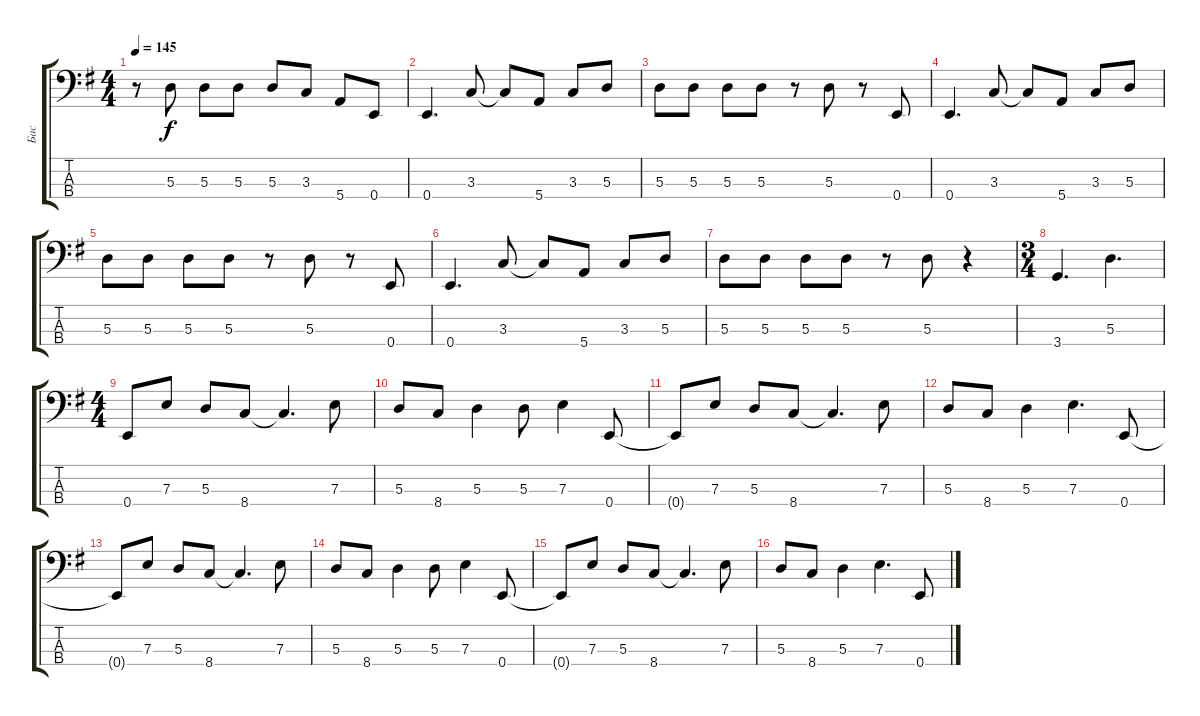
\track ("Бас" "Бас") {instrument electricbassfinger}
\staff {score tabs}
\tuning (G2 D2 A1 E1) {hide}
\ts (4 4)
\tempo 145
\clef f4
\ks g
r.8{dy f} 5.3.8 5.3.8 5.3.8 5.3.8 3.3.8 5.4.8 0.4.8 |
0.4.4{d} 3.3.8 3.3{t}.8 5.4.8 3.3.8 5.3.8 |
5.3.8 5.3.8 5.3.8 5.3.8 r.8 5.3.8 r.8 0.4.8 |
0.4.4{d} 3.3.8 3.3{t}.8 5.4.8 3.3.8 5.3.8 |
5.3.8 5.3.8 5.3.8 5.3.8 r.8 5.3.8 r.8 0.4.8 |
0.4.4{d} 3.3.8 3.3{t}.8 5.4.8 3.3.8 5.3.8 |
5.3.8 5.3.8 5.3.8 5.3.8 r.8 5.3.8 r.4 |
\ts (3 4)
3.4.4{d} 5.3.4{d} |
\ts (4 4)
0.4.8 7.3.8 5.3.8 8.4.8 8.4{t}.4{d} 7.3.8 |
5.3.8 8.4.8 5.3.4 5.3.8 7.3.4 0.4.8 |
0.4{t}.8 7.3.8 5.3.8 8.4.8 8.4{t}.4{d} 7.3.8 |
5.3.8 8.4.8 5.3.4 7.3.4{d} 0.4.8 |
0.4{t}.8 7.3.8 5.3.8 8.4.8 8.4{t}.4{d} 7.3.8 |
5.3.8 8.4.8 5.3.4 5.3.8 7.3.4 0.4.8 |
0.4{t}.8 7.3.8 5.3.8 8.4.8 8.4{t}.4{d} 7.3.8 |
5.3.8 8.4.8 5.3.4 7.3.4{d} 0.4.8
